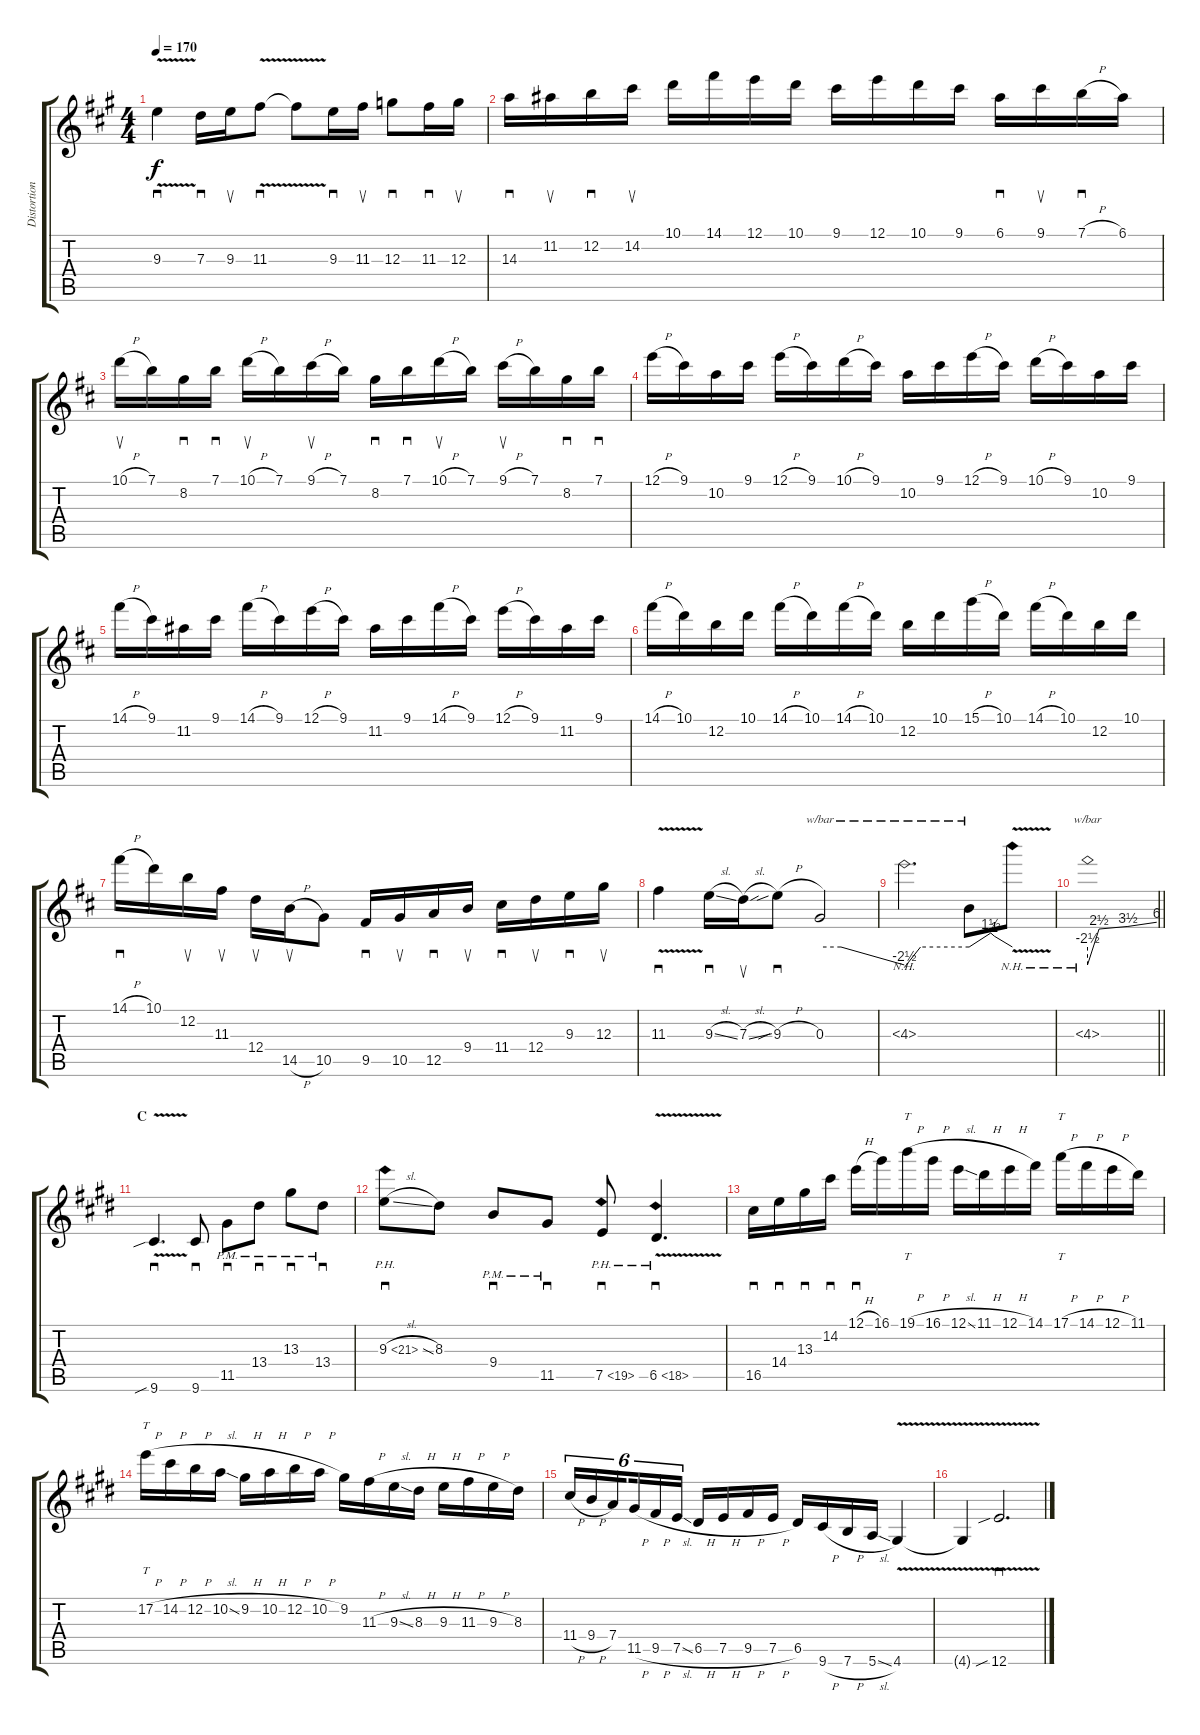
\track ("Distortion Guitar" "Distortion") {instrument overdrivenguitar}
\staff {score tabs}
\tuning (E4 B3 G3 D3 A2 E2) {hide}
\ts (4 4)
\tempo 170
\clef g2
\ks a
9.3{v}.4{sd dy f} 7.3.16{sd} 9.3.16{su} 11.3{v}.8{sd} 11.3{t}.8 9.3.16{sd} 11.3.16{su} 12.3.8{sd} 11.3.16{sd} 12.3.16{su} |
14.3.16{sd} 11.2.16{su} 12.2.16{sd} 14.2.16{su} 10.1.16 14.1.16 12.1.16 10.1.16 9.1.16 12.1.16 10.1.16 9.1.16 6.1.16{sd} 9.1.16{su} 7.1{h}.16{sd} 6.1.16 |
\ks d
10.1{h}.16{su} 7.1.16 8.2.16{sd} 7.1.16{sd} 10.1{h}.16{su} 7.1.16 9.1{h}.16{su} 7.1.16 8.2.16{sd} 7.1.16{sd} 10.1{h}.16{su} 7.1.16 9.1{h}.16{su} 7.1.16 8.2.16{sd} 7.1.16{sd} |
12.1{h}.16 9.1.16 10.2.16 9.1.16 12.1{h}.16 9.1.16 10.1{h}.16 9.1.16 10.2.16 9.1.16 12.1{h}.16 9.1.16 10.1{h}.16 9.1.16 10.2.16 9.1.16 |
14.1{h}.16 9.1.16 11.2.16 9.1.16 14.1{h}.16 9.1.16 12.1{h}.16 9.1.16 11.2.16 9.1.16 14.1{h}.16 9.1.16 12.1{h}.16 9.1.16 11.2.16 9.1.16 |
14.1{h}.16 10.1.16 12.2.16 10.1.16 14.1{h}.16 10.1.16 14.1{h}.16 10.1.16 12.2.16 10.1.16 15.1{h}.16 10.1.16 14.1{h}.16 10.1.16 12.2.16 10.1.16 |
14.1{h}.16{sd} 10.1.16 12.2.16{su} 11.3.16{su} 12.4.16{su} 14.5{h}.16{su} 10.5.8 9.5.16{sd} 10.5.16{su} 12.5.16{sd} 9.4.16{su} 11.4.16{sd} 12.4.16{su} 9.3.16{sd} 12.3.16{su} |
11.3{v}.4{sd} 9.3{sl}.16{sd} 7.3{sl}.16{su} 9.3{sib h}.8{sd} 0.3.2{tbe (custom default 0 0 15 0 60 -10)} |
4.3{nh}.2{d tbe (custom default 0 -14 15 0 60 0)} 4.3{t}.8{tbe (custom default 0 0 30 6 35 4 60 0)} 4.3{nh v t}.8 |
\barLineRight lightlight
4.3{nh}.1{tbe (custom default 0 -10 10 10 35 14 60 24)} |
\section ("" "C")
\ks e
9.6{v sib}.4{d sd} 9.6.8{sd} 11.5{pm}.8{sd} 13.4{pm}.8{sd} 13.3{pm}.8{sd} 13.4{pm}.8{sd} |
9.3{ph 12 sl}.8{sd} 8.3.8 9.4{pm}.8{sd} 11.5{pm}.8{sd} 7.5{ph 12}.8{sd} 6.5{ph 12 v}.4{d sd} |
16.5.16{sd} 14.4.16{sd} 13.3.16{sd} 14.2.16{sd} 12.1{h}.16{sd} 16.1.16 19.1{h}.16{tt} 16.1{h}.16 12.1{sl}.16 11.1{h}.16 12.1{h}.16 14.1.16 17.1{h}.16{tt} 14.1{h}.16 12.1{h}.16 11.1.16 |
17.2{h}.16{tt} 14.2{h}.16 12.2{h}.16 10.2{sl}.16 9.2{h}.16 10.2{h}.16 12.2{h}.16 10.2{h}.16 9.2.16 11.3{h}.16 9.3{sl}.16 8.3{h}.16 9.3{h}.16 11.3{h}.16 9.3{h}.16 8.3.16 |
11.4{h}.16{tu (6 4)} 9.4{h}.16{tu (6 4)} 7.4.16{tu (6 4) beam splitsecondary} 11.5{h}.16{tu (6 4)} 9.5{h}.16{tu (6 4)} 7.5{sl}.16{tu (6 4)} 6.5{h}.16 7.5{h}.16 9.5{h}.16 7.5{h}.16 6.5.16 9.6{h}.16 7.6{h}.16 5.6{sl}.16 4.6{v}.4 |
4.6{t}.4 12.6{v sib}.2{d sd}
